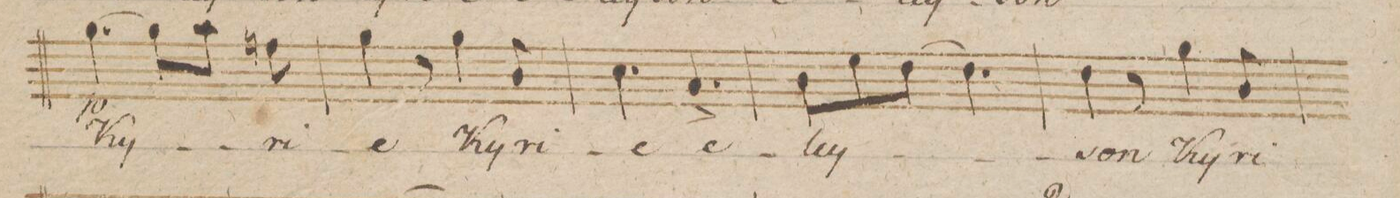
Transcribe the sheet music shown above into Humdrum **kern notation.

**kern	**text	**dynam
*I"Tenore.	*	*
*clefC4	*	*
*k[b-]	*	*
*M6/8	*	*
[4.f\	Ky-	p
8f\L]	.	.
8g\J	.	.
8en\	-ri-	.
=93	=93	=93
4f\	-e	.
8r	.	.
4f\	Ky-	.
8A/	-ri-	.
=94	=94	=94
4.B-\	-e	.
4.G^/	e-	.
=95	=95	=95
8A\L	-ley-	.
8d\	.	.
[8c\J	.	.
4.c\]	.	.
=96	=96	=96
4c\	-son	.
8r	.	.
4f\	Ky-	.
8A/	-ri-	.
=97	=97	=97
*-	*-	*-
